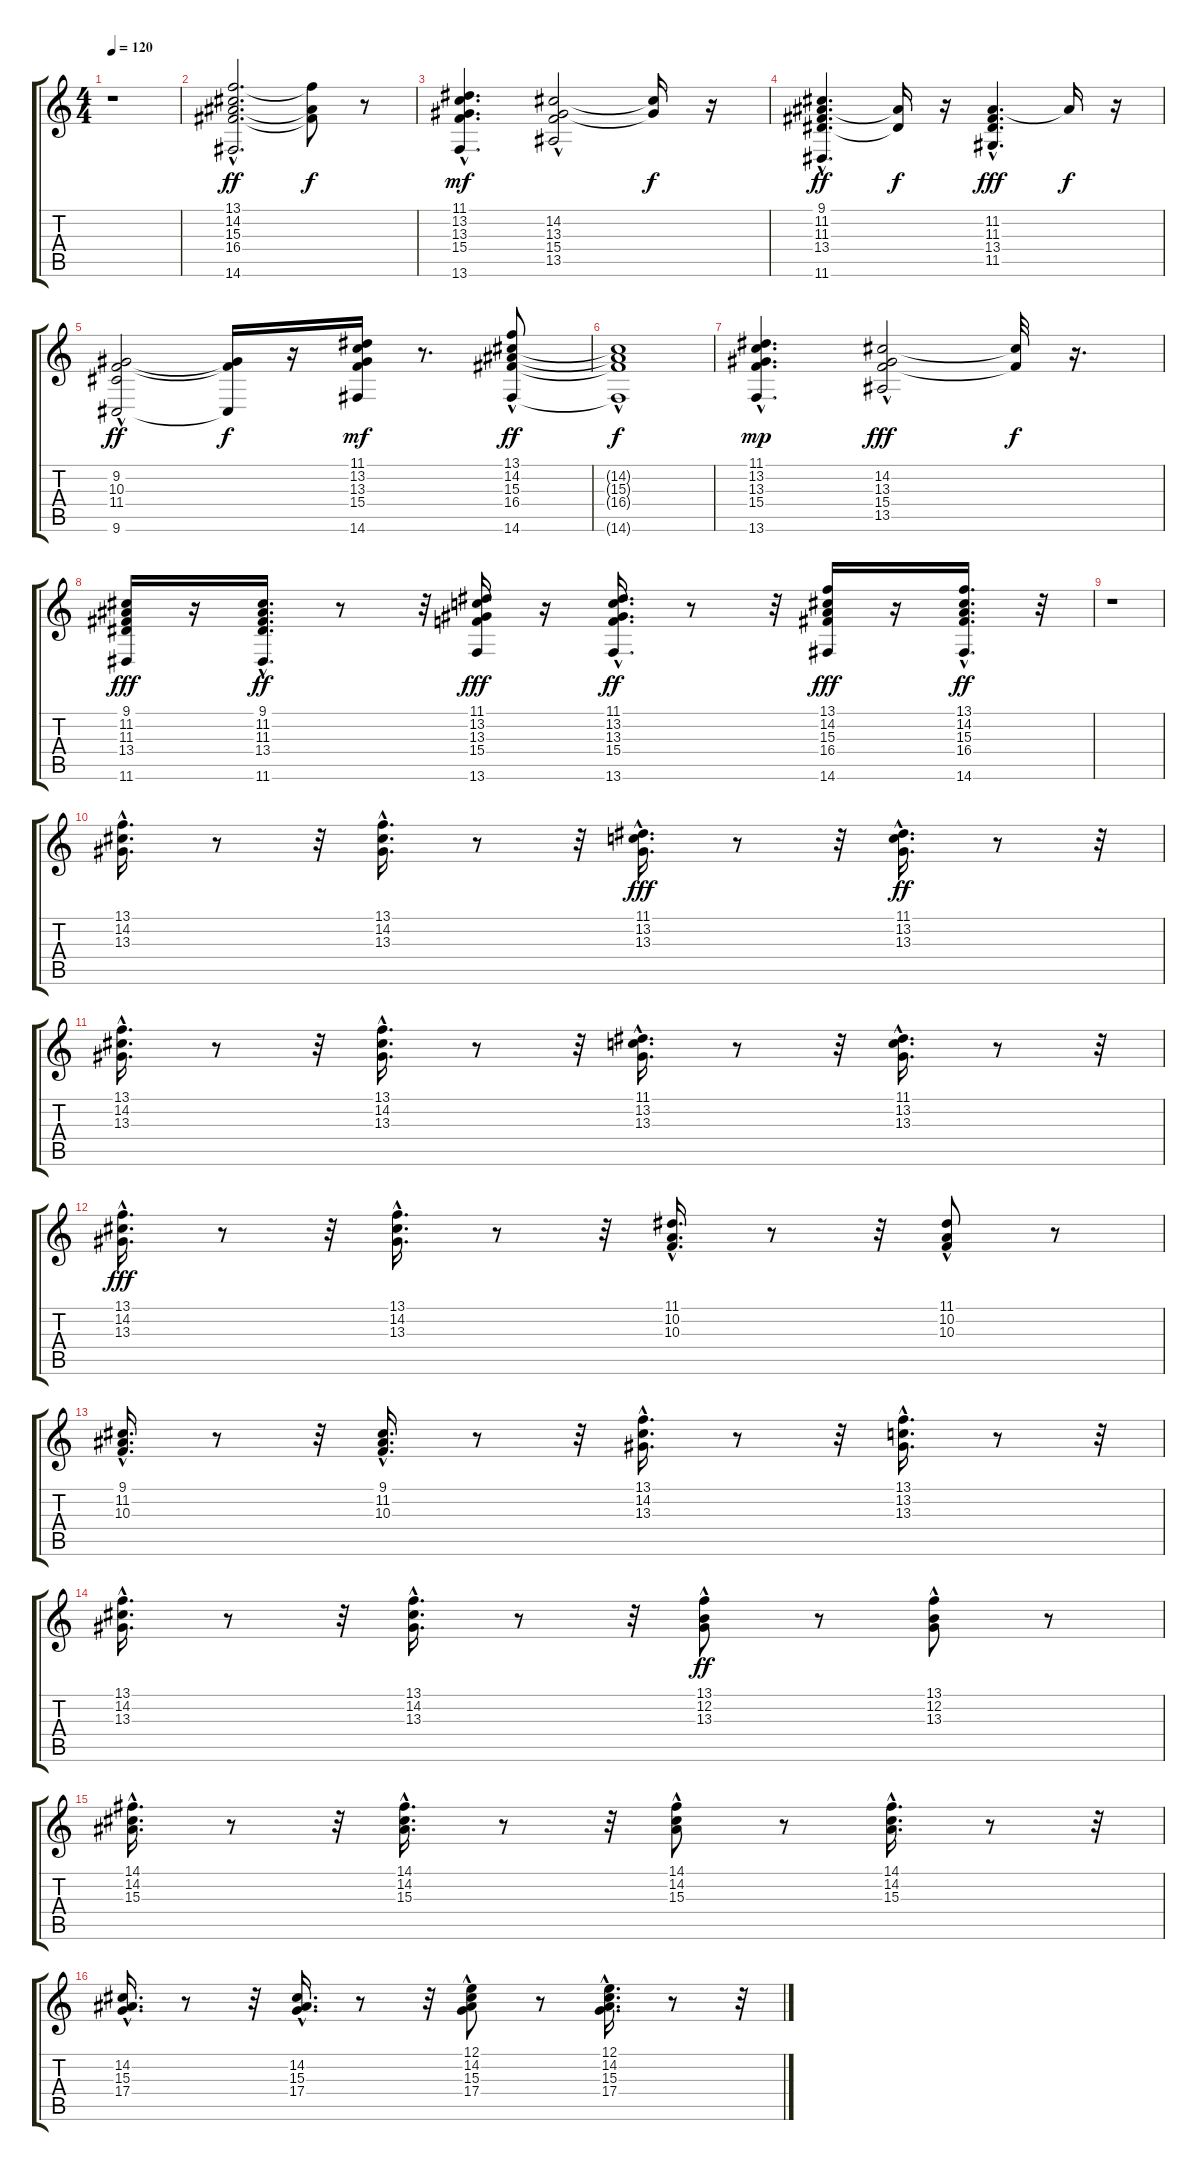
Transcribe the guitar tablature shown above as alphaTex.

\track "" {instrument electricpiano1}
\staff {score tabs}
\tuning (E4 B3 G3 D3 A2 E2) {hide}
\ts (4 4)
\tempo 120
\clef g2
\ks c
r.1{dy ff instrument electricpiano1} |
(13.1{hac} 14.2 15.3{hac} 16.4{hac} 14.6).2{d balance 4} (13.1{t} 15.3{t} 16.4{t}).8{dy f} r.8 |
(11.1 13.2 13.3{hac} 15.4 13.6).4{d dy mf} (14.2 13.3 15.4 13.5{hac}).2 (14.2{t} 13.3{t}).16{dy f} r.16 |
(9.1 11.2{hac} 11.3{hac} 13.4{hac} 11.6).4{d dy ff} (11.2{t} 13.4{t}).16{dy f} r.16 (11.2{hac} 11.3{hac} 13.4{hac} 11.5).4{d dy fff} 11.2{t}.16{dy f} r.16 |
(9.2 10.3 11.4{hac} 9.6).2{dy ff} (9.2{t} 10.3{t} 9.6{t}).16{dy f} r.16 (11.1 13.2 13.3 15.4 14.6).16{dy mf} r.8{d} (13.1{hac} 14.2 15.3 16.4 14.6).8{dy ff} |
(14.2{t} 15.3{t} 16.4{t} 14.6{hac t}).1{dy f} |
(11.1 13.2 13.3 15.4{hac} 13.6{hac}).4{d dy mp} (14.2 13.3{hac} 15.4 13.5).2{dy fff} (14.2{t} 15.4{t}).32{dy f} r.16{d} |
(9.1 11.2 11.3 13.4 11.6).16{dy fff} r.16 (9.1 11.2 11.3{hac} 13.4 11.6).16{d dy ff} r.8 r.32 (11.1 13.2 13.3 15.4 13.6).16{dy fff} r.16 (11.1 13.2 13.3{hac} 15.4 13.6).16{d dy ff} r.8 r.32 (13.1 14.2 15.3 16.4 14.6).16{dy fff} r.16 (13.1{hac} 14.2{hac} 15.3{hac} 16.4{hac} 14.6).16{d dy ff} r.32 |
r.1 |
(13.1{hac} 14.2{hac} 13.3{hac}).16{d} r.8 r.32 (13.1{hac} 14.2{hac} 13.3{hac}).16{d} r.8 r.32 (11.1{hac} 13.2{hac} 13.3{hac}).16{d dy fff} r.8 r.32 (11.1{hac} 13.2{hac} 13.3{hac}).16{d dy ff} r.8 r.32 |
(13.1{hac} 14.2{hac} 13.3{hac}).16{d} r.8 r.32 (13.1{hac} 14.2{hac} 13.3{hac}).16{d} r.8 r.32 (11.1{hac} 13.2{hac} 13.3{hac}).16{d} r.8 r.32 (11.1{hac} 13.2{hac} 13.3{hac}).16{d} r.8 r.32 |
(13.1{hac} 14.2{hac} 13.3{hac}).16{d dy fff} r.8 r.32 (13.1 14.2{hac} 13.3).16{d} r.8 r.32 (11.1{hac} 10.2{hac} 10.3{hac}).16{d} r.8 r.32 (11.1{hac} 10.2{hac} 10.3).8 r.8 |
(9.1{hac} 11.2{hac} 10.3{hac}).16{d} r.8 r.32 (9.1{hac} 11.2 10.3).16{d} r.8 r.32 (13.1{hac} 14.2{hac} 13.3{hac}).16{d} r.8 r.32 (13.1{hac} 13.2{hac} 13.3{hac}).16{d} r.8 r.32 |
(13.1{hac} 14.2{hac} 13.3{hac}).16{d} r.8 r.32 (13.1 14.2 13.3{hac}).16{d} r.8 r.32 (13.1 12.2{hac} 13.3{hac}).8{dy ff} r.8 (13.1{hac} 12.2{hac} 13.3).8 r.8 |
(14.1{hac} 14.2{hac} 15.3{hac}).16{d} r.8 r.32 (14.1{hac} 14.2{hac} 15.3{hac}).16{d} r.8 r.32 (14.1{hac} 14.2{hac} 15.3).8 r.8 (14.1 14.2{hac} 15.3{hac}).16{d} r.8 r.32 |
(14.2{hac} 15.3{hac} 17.4{hac}).16{d} r.8 r.32 (14.2{hac} 15.3{hac} 17.4{hac}).16{d} r.8 r.32 (12.1 14.2{hac} 15.3{hac} 17.4{hac}).8 r.8 (12.1{hac} 14.2{hac} 15.3{hac} 17.4{hac}).16{d} r.8 r.32
